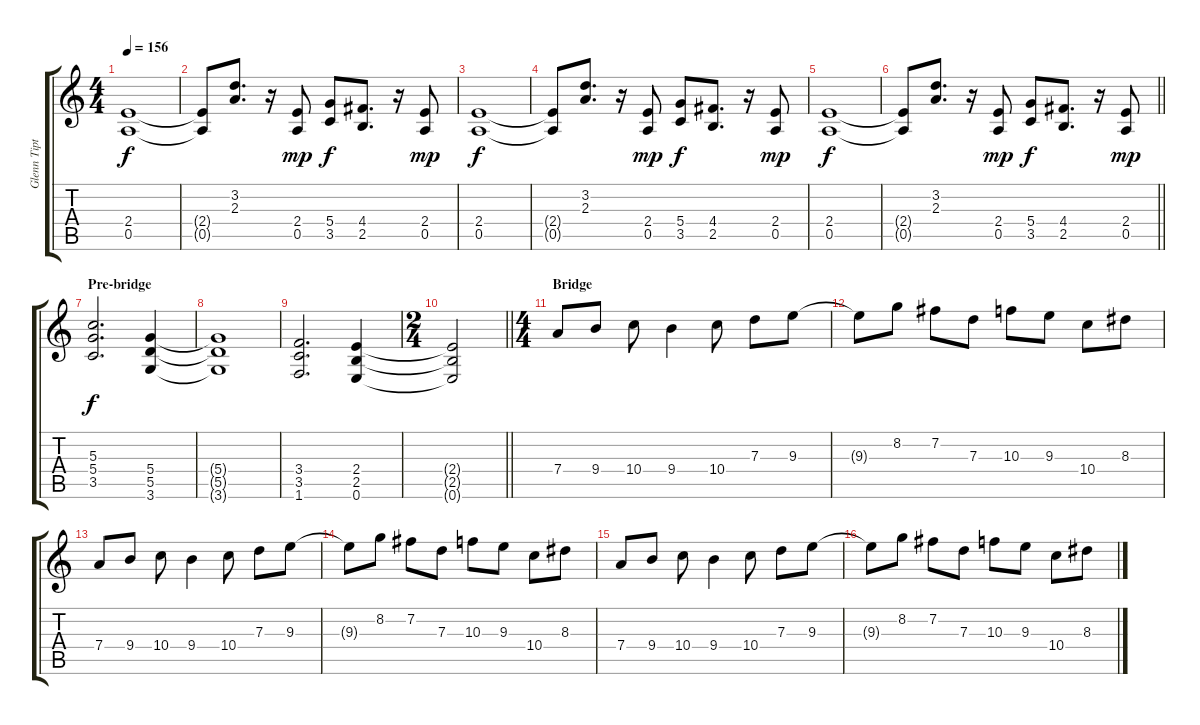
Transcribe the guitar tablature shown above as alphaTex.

\track ("Glenn Tipton" "Glenn Tipt") {instrument overdrivenguitar}
\staff {score tabs}
\tuning (E4 B3 G3 D3 A2 E2) {hide}
\ts (4 4)
\tempo 156
\clef g2
\ks c
(2.4 0.5).1{dy f} |
(2.4{t} 0.5{t}).8 (3.2 2.3).8{d} r.16 (2.4 0.5).8{dy mp} (5.4 3.5).8{dy f} (4.4 2.5).8{d} r.16 (2.4 0.5).8{dy mp} |
(2.4 0.5).1{dy f} |
(2.4{t} 0.5{t}).8 (3.2 2.3).8{d} r.16 (2.4 0.5).8{dy mp} (5.4 3.5).8{dy f} (4.4 2.5).8{d} r.16 (2.4 0.5).8{dy mp} |
(2.4 0.5).1{dy f} |
\barLineRight lightlight
(2.4{t} 0.5{t}).8 (3.2 2.3).8{d} r.16 (2.4 0.5).8{dy mp} (5.4 3.5).8{dy f} (4.4 2.5).8{d} r.16 (2.4 0.5).8{dy mp} |
\section ("" "Pre-bridge")
(5.3 5.4 3.5).2{d dy f} (5.4 5.5 3.6).4 |
(5.4{t} 5.5{t} 3.6{t}).1 |
(3.4 3.5 1.6).2{d} (2.4 2.5 0.6).4 |
\ts (2 4)
\barLineRight lightlight
(2.4{t} 2.5{t} 0.6{t}).2 |
\ts (4 4)
\section ("" "Bridge")
7.4.8 9.4.8 10.4.8 9.4.4 10.4.8 7.3.8 9.3.8 |
9.3{t}.8 8.2.8 7.2.8 7.3.8 10.3.8 9.3.8 10.4.8 8.3.8 |
7.4.8 9.4.8 10.4.8 9.4.4 10.4.8 7.3.8 9.3.8 |
9.3{t}.8 8.2.8 7.2.8 7.3.8 10.3.8 9.3.8 10.4.8 8.3.8 |
7.4.8 9.4.8 10.4.8 9.4.4 10.4.8 7.3.8 9.3.8 |
9.3{t}.8 8.2.8 7.2.8 7.3.8 10.3.8 9.3.8 10.4.8 8.3.8
